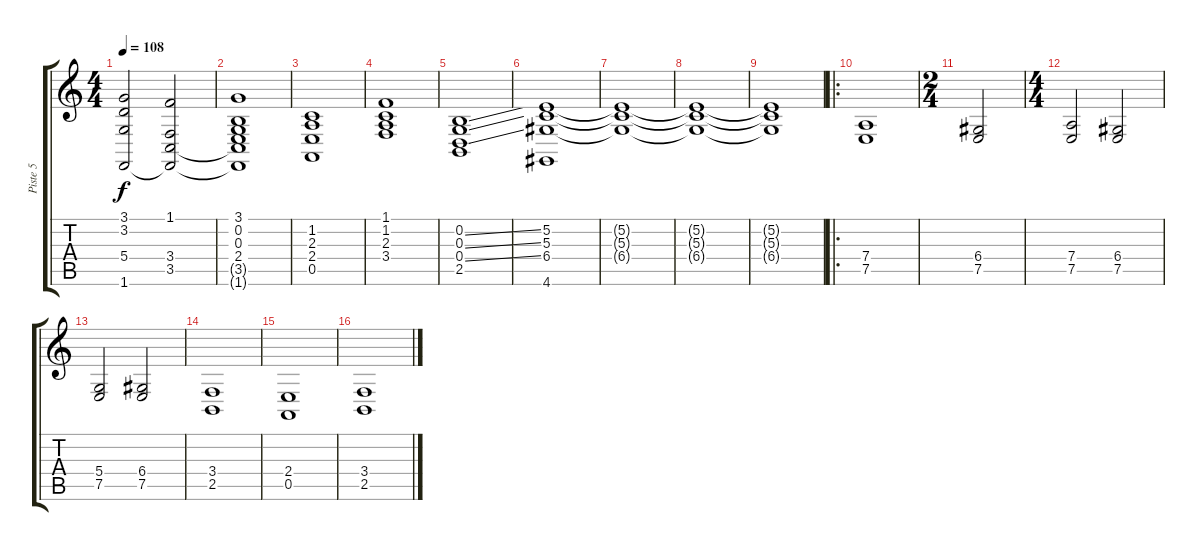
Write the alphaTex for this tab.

\track ("Piste 5" "Piste 5") {instrument stringensemble1}
\staff {score tabs}
\tuning (E4 B3 G3 D3 A2 E2) {hide}
\ts (4 4)
\tempo 108
\clef g2
\ks c
(3.1 3.2 5.4 1.6{t}).2{dy f} (1.1 3.4 3.5 1.6{t}).2 |
(3.1 0.2 0.3 2.4 3.5{t} 1.6{t}).1 |
(1.2 2.3 2.4 0.5).1 |
(1.1 1.2 2.3 3.4).1 |
(0.2{ss} 0.3{ss} 0.4{ss} 2.5).1 |
(5.2 5.3 6.4 4.6).1 |
(5.2{t} 5.3{t} 6.4{t}).1 |
(5.2{t} 5.3{t} 6.4{t}).1 |
(5.2{t} 5.3{t} 6.4{t}).1 |
\ro
(7.4 7.5).1 |
\ts (2 4)
(6.4 7.5).2 |
\ts (4 4)
(7.4 7.5).2 (6.4 7.5).2 |
(5.4 7.5).2 (6.4 7.5).2 |
(3.4 2.5).1 |
(2.4 0.5).1 |
(3.4 2.5).1
